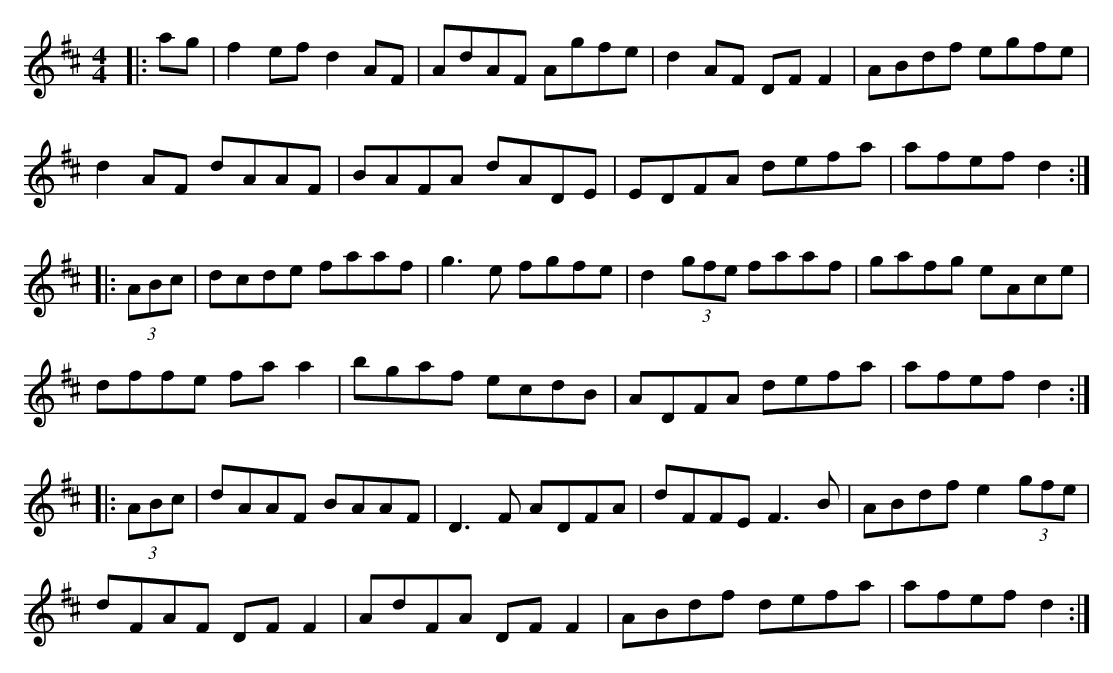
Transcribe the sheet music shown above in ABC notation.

X:1
M:4/4
K:D
|:ag|f2 ef d2 AF|AdAF Agfe|d2 AF DF F2|ABdf egfe|
d2 AF dAAF|BAFA dADE|EDFA defa|afef d2:|
|:(3ABc|dcde faaf|g3e fgfe|d2 (3gfe faaf|gafg eAce|
dffe fa a2|bgaf ecdB|ADFA defa|afef d2:|
|:(3ABc|dAAF BAAF|D3F ADFA|dFFE F3B|ABdf e2 (3gfe|
dFAF DF F2|AdFA DF F2|ABdf defa|afef d2:|
